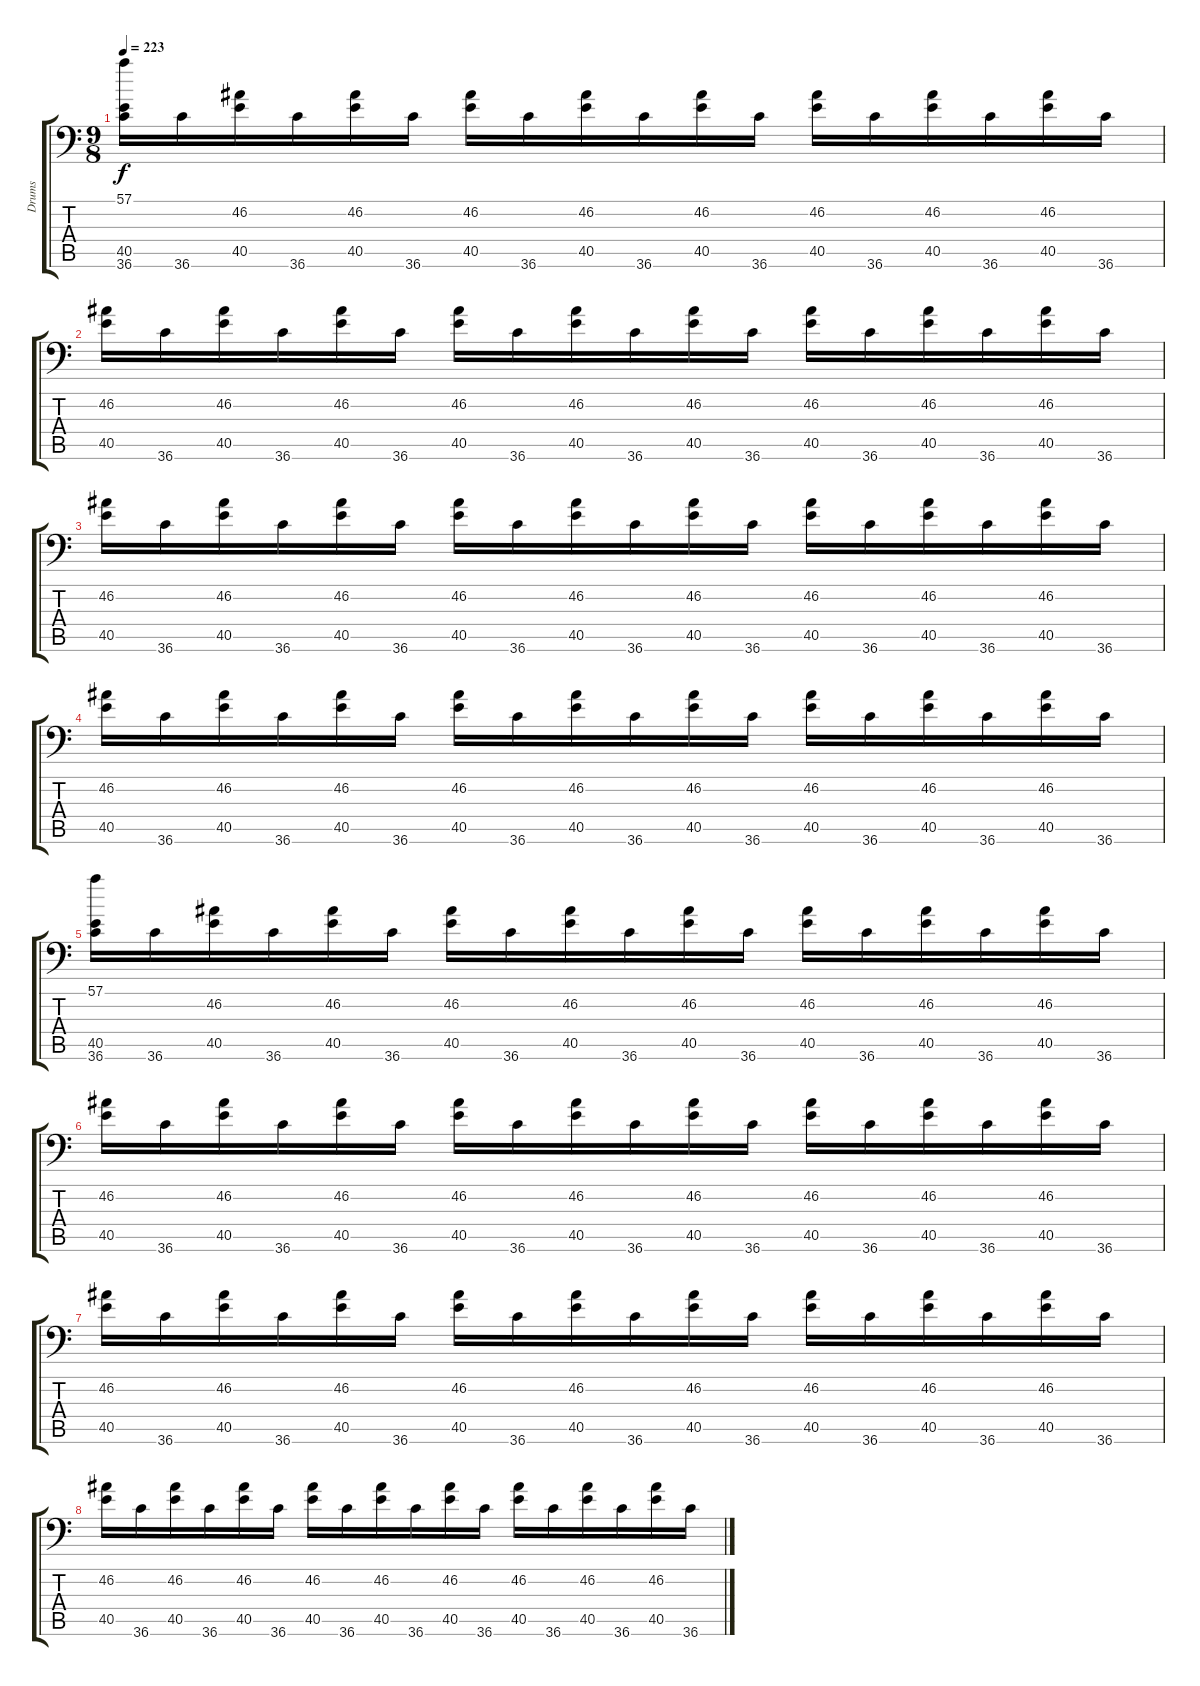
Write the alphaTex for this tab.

\track ("Drums" "Drums") {instrument acousticgrandpiano}
\staff {score tabs}
\tuning (C-1 C-1 C-1 C-1 C-1 C-1) {hide}
\ts (9 8)
\tempo 223
\clef f4
\ks c
(57.1 40.5 36.6).16{dy f} 36.6.16 (46.2 40.5).16 36.6.16 (46.2 40.5).16 36.6.16 (46.2 40.5).16 36.6.16 (46.2 40.5).16 36.6.16 (46.2 40.5).16 36.6.16 (46.2 40.5).16 36.6.16 (46.2 40.5).16 36.6.16 (46.2 40.5).16 36.6.16 |
(46.2 40.5).16 36.6.16 (46.2 40.5).16 36.6.16 (46.2 40.5).16 36.6.16 (46.2 40.5).16 36.6.16 (46.2 40.5).16 36.6.16 (46.2 40.5).16 36.6.16 (46.2 40.5).16 36.6.16 (46.2 40.5).16 36.6.16 (46.2 40.5).16 36.6.16 |
(46.2 40.5).16 36.6.16 (46.2 40.5).16 36.6.16 (46.2 40.5).16 36.6.16 (46.2 40.5).16 36.6.16 (46.2 40.5).16 36.6.16 (46.2 40.5).16 36.6.16 (46.2 40.5).16 36.6.16 (46.2 40.5).16 36.6.16 (46.2 40.5).16 36.6.16 |
(46.2 40.5).16 36.6.16 (46.2 40.5).16 36.6.16 (46.2 40.5).16 36.6.16 (46.2 40.5).16 36.6.16 (46.2 40.5).16 36.6.16 (46.2 40.5).16 36.6.16 (46.2 40.5).16 36.6.16 (46.2 40.5).16 36.6.16 (46.2 40.5).16 36.6.16 |
(57.1 40.5 36.6).16 36.6.16 (46.2 40.5).16 36.6.16 (46.2 40.5).16 36.6.16 (46.2 40.5).16 36.6.16 (46.2 40.5).16 36.6.16 (46.2 40.5).16 36.6.16 (46.2 40.5).16 36.6.16 (46.2 40.5).16 36.6.16 (46.2 40.5).16 36.6.16 |
(46.2 40.5).16 36.6.16 (46.2 40.5).16 36.6.16 (46.2 40.5).16 36.6.16 (46.2 40.5).16 36.6.16 (46.2 40.5).16 36.6.16 (46.2 40.5).16 36.6.16 (46.2 40.5).16 36.6.16 (46.2 40.5).16 36.6.16 (46.2 40.5).16 36.6.16 |
(46.2 40.5).16 36.6.16 (46.2 40.5).16 36.6.16 (46.2 40.5).16 36.6.16 (46.2 40.5).16 36.6.16 (46.2 40.5).16 36.6.16 (46.2 40.5).16 36.6.16 (46.2 40.5).16 36.6.16 (46.2 40.5).16 36.6.16 (46.2 40.5).16 36.6.16 |
(46.2 40.5).16 36.6.16 (46.2 40.5).16 36.6.16 (46.2 40.5).16 36.6.16 (46.2 40.5).16 36.6.16 (46.2 40.5).16 36.6.16 (46.2 40.5).16 36.6.16 (46.2 40.5).16 36.6.16 (46.2 40.5).16 36.6.16 (46.2 40.5).16 36.6.16
